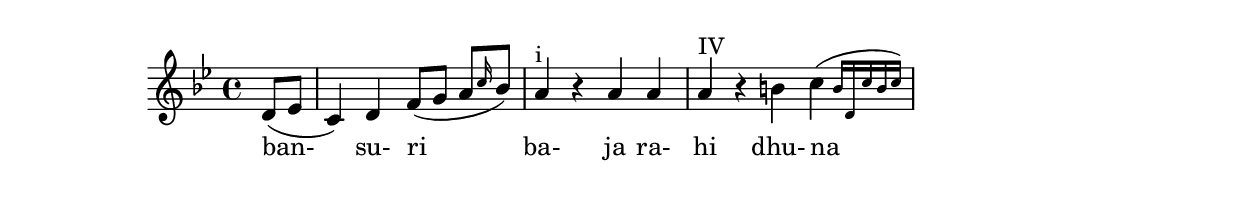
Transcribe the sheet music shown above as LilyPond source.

#(ly:set-option 'midi-extension "mid")
\version "2.12.3"
\include "english.ly"
\header{


}
%{

%}
melody = {
\clef treble
\key c \phrygian
\cadenzaOn


 \bar "|:"  c'8[( df'8] \bar "|"  bf4) c'4 ef'8[( f'8] \afterGrace g'8[{bf'16} af'8]) \bar "|"  g'4^"i" r4 g'4 g'4 \bar "|"  g'4^"IV" r4 a'4 \afterGrace bf'4({a'16[ c'16 bf'16 a'16 bf'16])} \bar "|"  
 
}


text = \lyricmode {
ban-   su- ri    ba- ja ra- hi dhu- na 
}

\score{
\transpose c' d'
<<
\new Voice = "one" {
\melody
}
\new Lyrics \lyricsto "one" \text
>>
\layout {
\context {
\Score
}
}
\midi {
\context {
\Score
tempoWholesPerMinute = #(ly:make-moment 200 4)
}
}
}